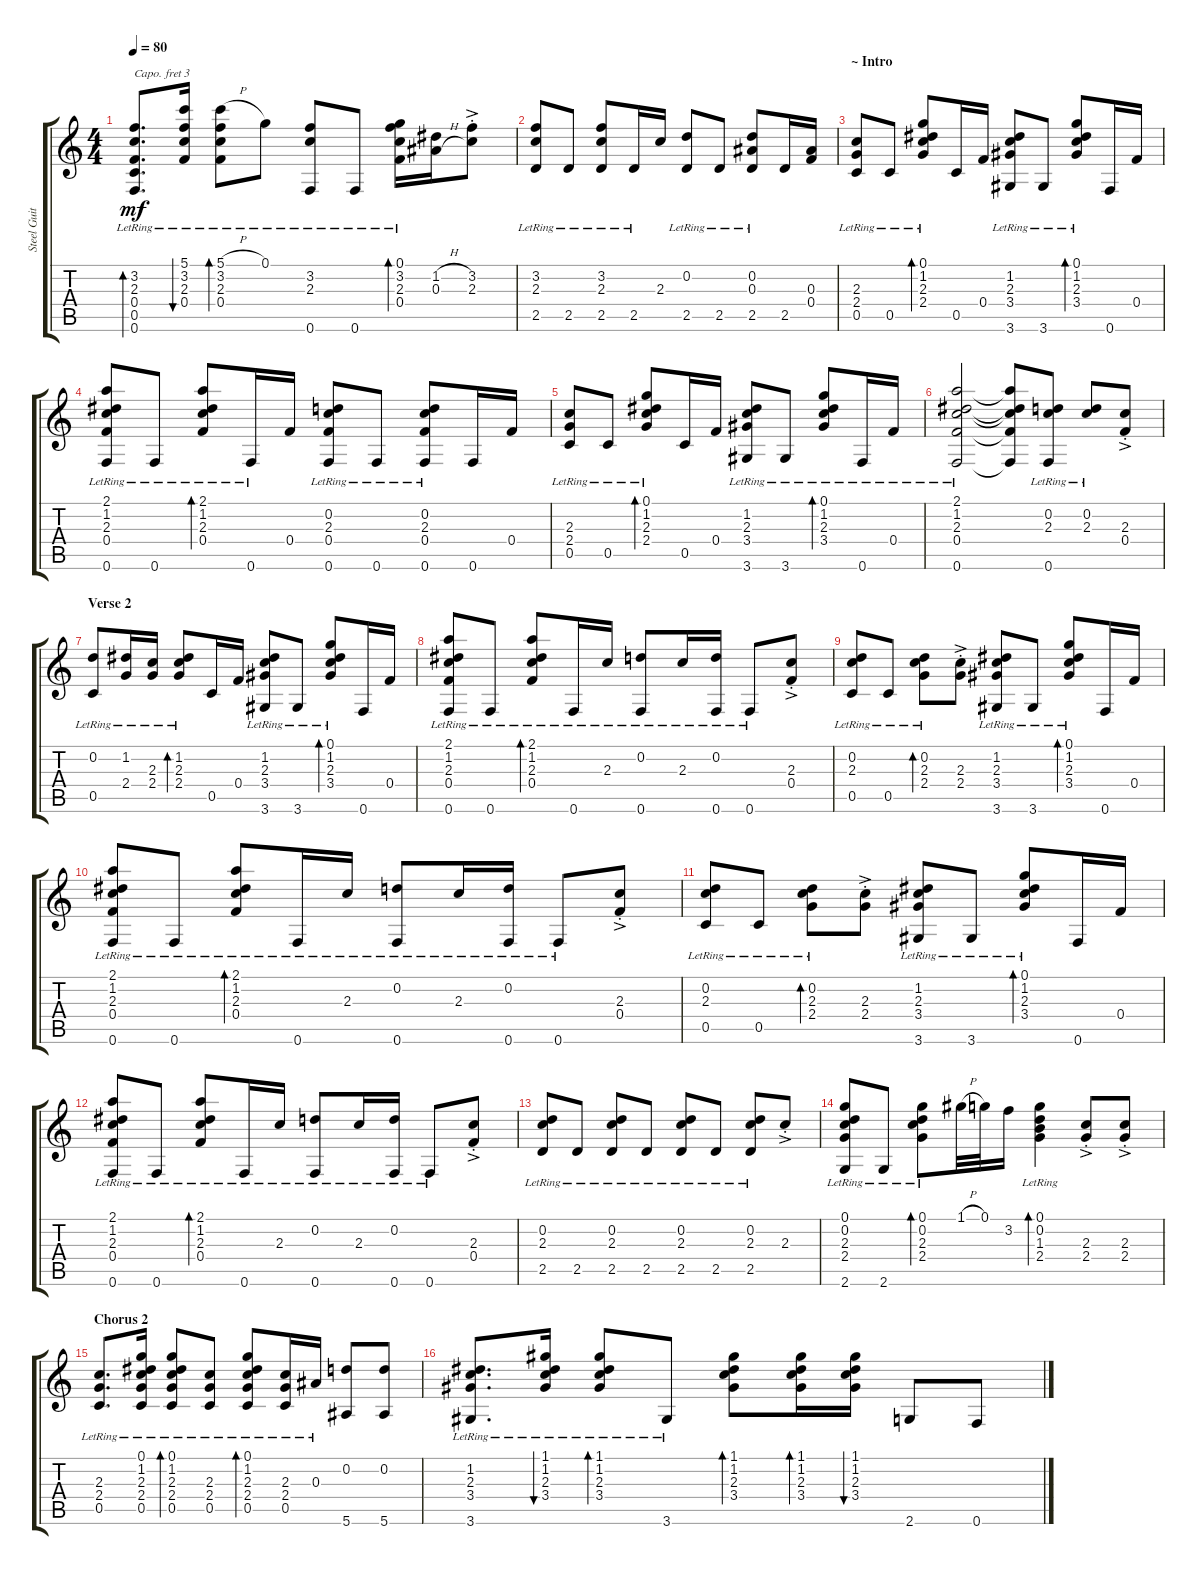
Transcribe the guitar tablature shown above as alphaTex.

\track ("Steel Guitar" "Steel Guit") {instrument acousticguitarsteel}
\staff {score tabs}
\capo 3
\tuning (E4 B3 G3 D3 A2 D2) {hide}
\ts (4 4)
\tempo 80
\clef g2
\ks c
(3.2{lr} 2.3{lr} 0.4{lr} 0.5{lr} 0.6{lr}).8{d bd 30 dy mf} (5.1{lr} 3.2{lr} 2.3{lr} 0.4{lr}).16{bu 30} (5.1{h lr} 3.2{lr} 2.3{lr} 0.4{lr}).8{bd 30} 0.1{lr}.8 (3.2{lr} 2.3{lr} 0.6{lr}).8 0.6{lr}.8 (0.1{lr} 3.2{lr} 2.3{lr} 0.4{lr}).16{bd 30} (1.2{h} 0.3{h}).16 (3.2{ac st} 2.3{ac st}).8 |
(3.2{lr} 2.3{lr} 2.5{lr}).8 2.5{lr}.8 (3.2{lr} 2.3{lr} 2.5{lr}).8 2.5{lr}.16 2.3.16 (0.2{lr} 2.5{lr}).8 2.5{lr}.8 (0.2{lr} 0.3{lr} 2.5{lr}).8 2.5.16 (0.3 0.4).16 |
\section ("" "~ Intro")
(2.3{lr} 2.4{lr} 0.5).8 0.5{lr}.8 (0.1{lr} 1.2{lr} 2.3{lr} 2.4{lr}).8{bd 30} 0.5.16 0.4.16 (1.2{lr} 2.3{lr} 3.4{lr} 3.6{lr}).8 3.6{lr}.8 (0.1 1.2{lr} 2.3{lr} 3.4{lr}).8{bd 30} 0.6.16 0.4.16 |
(2.1{lr} 1.2{lr} 2.3{lr} 0.4{lr} 0.6{lr}).8 0.6{lr}.8 (2.1 1.2{lr} 2.3{lr} 0.4{lr}).8{bd 30} 0.6{lr}.16 0.4.16 (0.2{lr} 2.3{lr} 0.4{lr} 0.6{lr}).8 0.6{lr}.8 (0.2{lr} 2.3{lr} 0.4{lr} 0.6{lr}).8 0.6.16 0.4.16 |
(2.3{lr} 2.4{lr} 0.5).8 0.5{lr}.8 (0.1{lr} 1.2{lr} 2.3{lr} 2.4{lr}).8{bd 30} 0.5.16 0.4.16 (1.2{lr} 2.3{lr} 3.4{lr} 3.6{lr}).8 3.6{lr}.8 (0.1 1.2{lr} 2.3{lr} 3.4{lr}).8{bd 30} 0.6{lr}.16 0.4{lr}.16 |
(2.1{lr} 1.2{lr} 2.3{lr} 0.4{lr} 0.6{lr}).2 (2.1{t} 1.2{t} 2.3{t} 0.4{t} 0.6{t}).8 (0.2{lr} 2.3{lr} 0.6{lr}).8 (0.2 2.3{lr}).8 (2.3{ac st} 0.4{ac st}).8 |
\section ("" "Verse 2")
(0.2{lr} 0.5{lr}).8 (1.2{lr} 2.4).16 (2.3{lr} 2.4{lr}).16 (1.2{lr} 2.3{lr} 2.4{lr}).8{bd 30} 0.5.16 0.4.16 (1.2{lr} 2.3{lr} 3.4{lr} 3.6{lr}).8 3.6{lr}.8 (0.1{lr} 1.2{lr} 2.3{lr} 3.4{lr}).8{bd 30} 0.6.16 0.4.16 |
(2.1{lr} 1.2{lr} 2.3{lr} 0.4{lr} 0.6{lr}).8 0.6{lr}.8 (2.1{lr} 1.2{lr} 2.3{lr} 0.4{lr}).8{bd 30} 0.6{lr}.16 2.3{lr}.16 (0.2 0.6{lr}).8 2.3{lr}.16 (0.2{lr} 0.6{lr}).16 0.6{lr}.8 (2.3{ac st} 0.4{ac st}).8 |
(0.2{lr} 2.3{lr} 0.5{lr}).8 0.5{lr}.8 (0.2{lr} 2.3{lr} 2.4{lr}).8{bd 30} (2.3{ac st} 2.4{ac st}).8 (1.2{lr} 2.3{lr} 3.4{lr} 3.6{lr}).8 3.6{lr}.8 (0.1{lr} 1.2{lr} 2.3{lr} 3.4{lr}).8{bd 30} 0.6.16 0.4.16 |
(2.1{lr} 1.2{lr} 2.3{lr} 0.4{lr} 0.6{lr}).8 0.6{lr}.8 (2.1{lr} 1.2{lr} 2.3{lr} 0.4{lr}).8{bd 30} 0.6{lr}.16 2.3{lr}.16 (0.2 0.6{lr}).8 2.3{lr}.16 (0.2{lr} 0.6{lr}).16 0.6{lr}.8 (2.3{ac st} 0.4{ac st}).8 |
(0.2{lr} 2.3{lr} 0.5{lr}).8 0.5{lr}.8 (0.2{lr} 2.3{lr} 2.4{lr}).8{bd 30} (2.3{ac st} 2.4{ac st}).8 (1.2{lr} 2.3{lr} 3.4{lr} 3.6{lr}).8 3.6{lr}.8 (0.1{lr} 1.2{lr} 2.3{lr} 3.4{lr}).8{bd 30} 0.6.16 0.4.16 |
(2.1{lr} 1.2{lr} 2.3{lr} 0.4{lr} 0.6{lr}).8 0.6{lr}.8 (2.1{lr} 1.2{lr} 2.3{lr} 0.4{lr}).8{bd 30} 0.6{lr}.16 2.3{lr}.16 (0.2 0.6{lr}).8 2.3{lr}.16 (0.2{lr} 0.6{lr}).16 0.6{lr}.8 (2.3{ac st} 0.4{ac st}).8 |
(0.2{lr} 2.3{lr} 2.5{lr}).8 2.5{lr}.8 (0.2{lr} 2.3{lr} 2.5{lr}).8 2.5{lr}.8 (0.2{lr} 2.3{lr} 2.5{lr}).8 2.5{lr}.8 (0.2{lr} 2.3{lr} 2.5{lr}).8 2.3{ac st}.8 |
(0.1{lr} 0.2{lr} 2.3{lr} 2.4{lr} 2.6{lr}).8 2.6{lr}.8 (0.1{lr} 0.2{lr} 2.3{lr} 2.4{lr}).8{bd 30} 1.1{h}.32 0.1.32 3.2.16 (0.1{lr} 0.2{lr} 1.3{lr} 2.4{lr}).4{bd 30} (2.3{ac st} 2.4{ac st}).8 (2.3{ac st} 2.4{ac st}).8 |
\section ("" "Chorus 2")
(2.3{lr} 2.4{lr} 0.5{lr}).8{d} (0.1{lr} 1.2{lr} 2.3{lr} 2.4{lr} 0.5{lr}).16 (0.1{lr} 1.2{lr} 2.3{lr} 2.4{lr} 0.5{lr}).8{bd 30} (2.3{lr} 2.4{lr} 0.5{lr}).8 (0.1{lr} 1.2{lr} 2.3{lr} 2.4{lr} 0.5{lr}).8{bd 30} (2.3{lr} 2.4{lr} 0.5{lr}).16 0.3{lr}.16 (0.2 5.6).8 (0.2 5.6).8 |
(1.2{lr} 2.3{lr} 3.4{lr} 3.6{lr}).8{d} (1.1{lr} 1.2{lr} 2.3{lr} 3.4{lr}).16{bu 30} (1.1{lr} 1.2{lr} 2.3{lr} 3.4{lr}).8{bd 30} 3.6{lr}.8 (1.1 1.2 2.3 3.4).8{bd 30} (1.1 1.2 2.3 3.4).16{bd 30} (1.1 1.2 2.3 3.4).16{bu 30} 2.6.8 0.6.8
